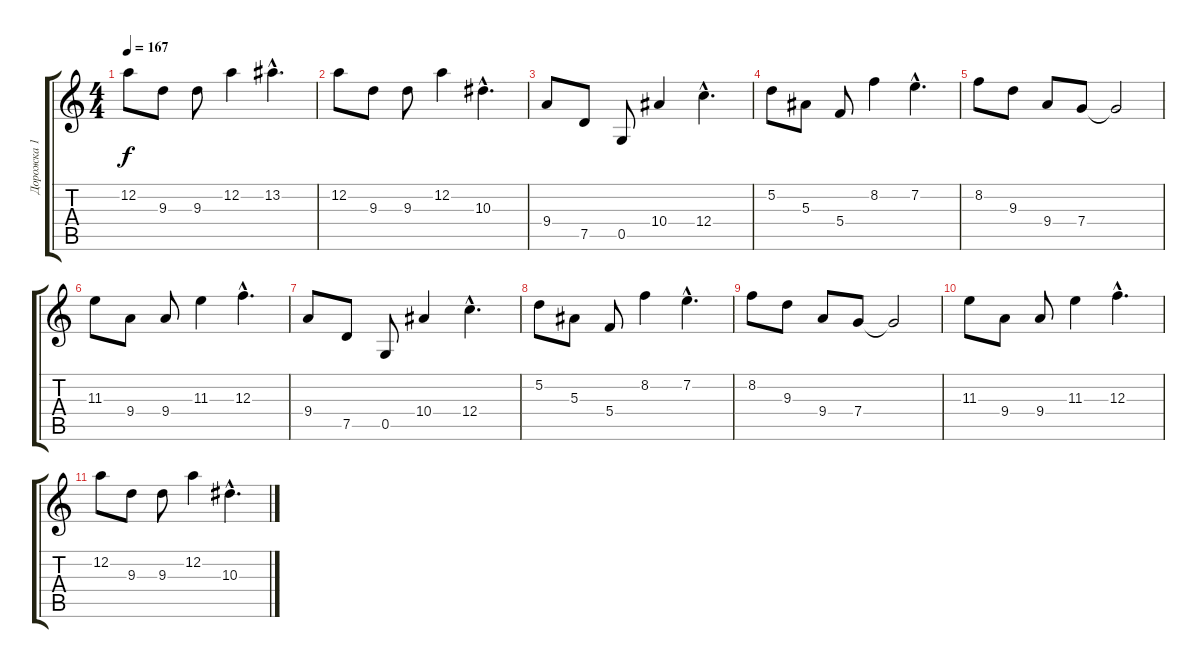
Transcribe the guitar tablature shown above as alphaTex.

\track ("Дорожка 1" "Дорожка 1") {instrument distortionguitar}
\staff {score tabs}
\tuning (D4 A3 F3 C3 G2 D2) {hide}
\ts (4 4)
\tempo 167
\clef g2
\ks c
12.2.8{dy f} 9.3.8 9.3.8 12.2.4 13.2{hac}.4{d} |
12.2.8 9.3.8 9.3.8 12.2.4 10.3{hac}.4{d} |
9.4.8 7.5.8 0.5.8 10.4.4 12.4{hac}.4{d} |
5.2.8 5.3.8 5.4.8 8.2.4 7.2{hac}.4{d} |
8.2.8 9.3.8 9.4.8 7.4.8 7.4{t}.2 |
11.3.8 9.4.8 9.4.8 11.3.4 12.3{hac}.4{d} |
9.4.8 7.5.8 0.5.8 10.4.4 12.4{hac}.4{d} |
5.2.8 5.3.8 5.4.8 8.2.4 7.2{hac}.4{d} |
8.2.8 9.3.8 9.4.8 7.4.8 7.4{t}.2 |
11.3.8 9.4.8 9.4.8 11.3.4 12.3{hac}.4{d} |
12.2.8 9.3.8 9.3.8 12.2.4 10.3{hac}.4{d}
